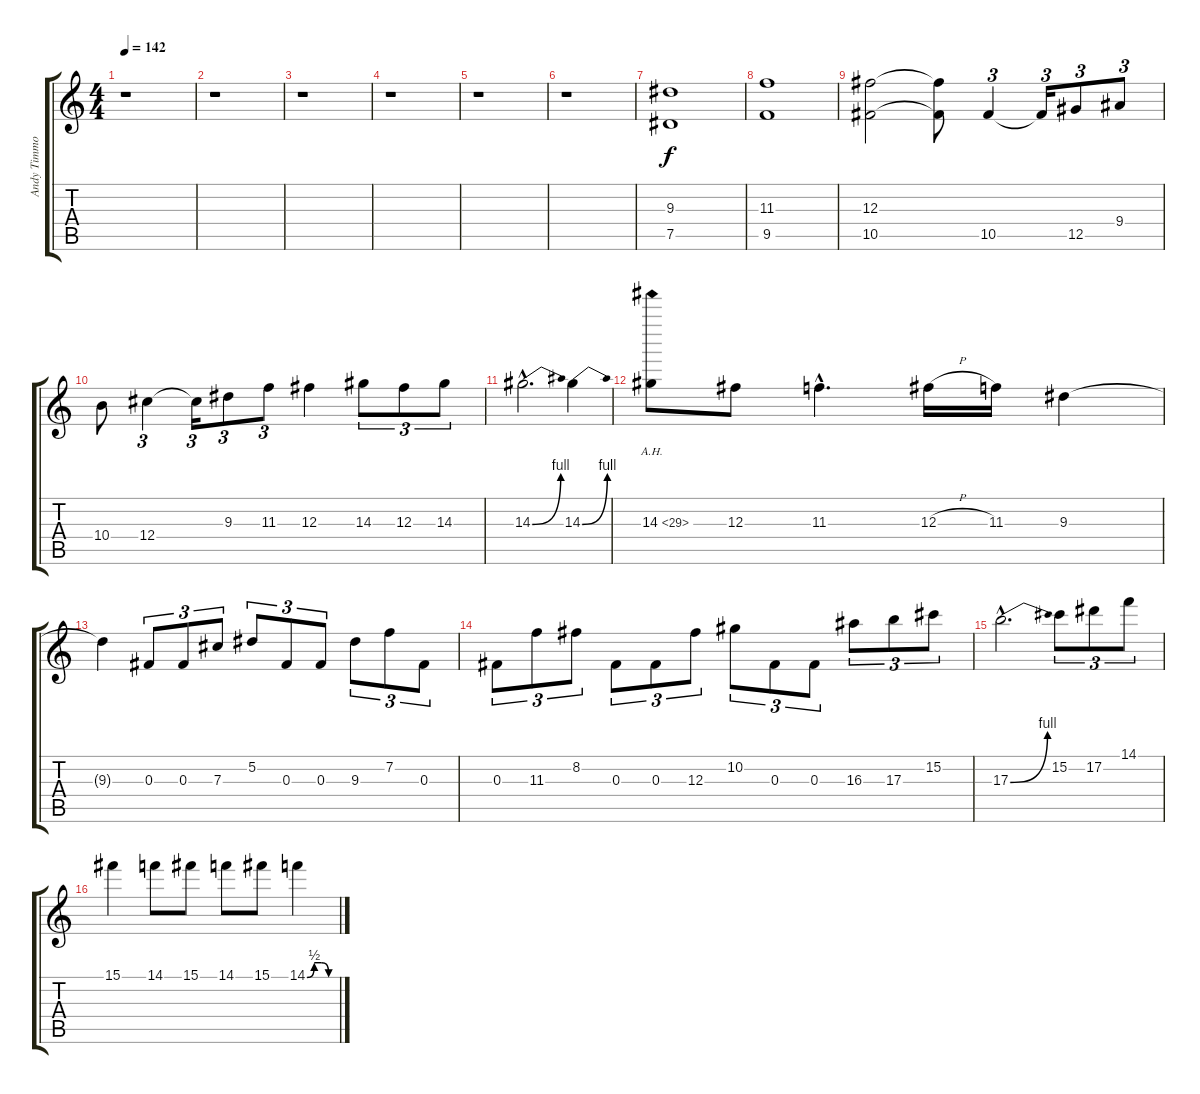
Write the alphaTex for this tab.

\track ("Andy Timmons" "Andy Timmo") {instrument distortionguitar}
\staff {score tabs}
\tuning (Eb4 Bb3 Gb3 Db3 Ab2 Eb2) {hide}
\ts (4 4)
\tempo 142
\clef g2
\ks c
r.1{dy f instrument distortionguitar} |
r.1 |
r.1 |
r.1 |
r.1 |
r.1 |
(9.3 7.5).1 |
(11.3 9.5).1 |
(12.3 10.5).2 (12.3{t} 10.5{t}).8 10.5.4{tu (3 2)} 10.5{t}.16{tu (3 2)} 12.5.8{tu (3 2)} 9.4.8{tu (3 2)} |
10.4.8 12.4.4{tu (3 2)} 12.4{t}.16{tu (3 2)} 9.3.8{tu (3 2)} 11.3.8{tu (3 2)} 12.3.4 14.3.8{tu (3 2)} 12.3.8{tu (3 2)} 14.3.8{tu (3 2)} |
14.3{be (bend 0 0 60 4) hac}.2{d} 14.3{be (bend 0 0 60 4)}.4 |
14.3{ah 15}.8 12.3.8 11.3{hac}.4{d} 12.3{h}.16 11.3.16 9.3.4 |
9.3{t}.4 0.3.8{tu (3 2)} 0.3.8{tu (3 2)} 7.3.8{tu (3 2)} 5.2.8{tu (3 2)} 0.3.8{tu (3 2)} 0.3.8{tu (3 2)} 9.3.8{tu (3 2)} 7.2.8{tu (3 2)} 0.3.8{tu (3 2)} |
0.3.8{tu (3 2)} 11.3.8{tu (3 2)} 8.2.8{tu (3 2)} 0.3.8{tu (3 2)} 0.3.8{tu (3 2)} 12.3.8{tu (3 2)} 10.2.8{tu (3 2)} 0.3.8{tu (3 2)} 0.3.8{tu (3 2)} 16.3.8{tu (3 2)} 17.3.8{tu (3 2)} 15.2.8{tu (3 2)} |
17.3{be (bend 0 0 60 4) hac}.2{d} 15.2.8{tu (3 2)} 17.2.8{tu (3 2)} 14.1.8{tu (3 2)} |
15.1.4 14.1.8 15.1.8 14.1.8 15.1.8 14.1{be (custom 0 0 15 2 30 2 45 0 60 0)}.4
